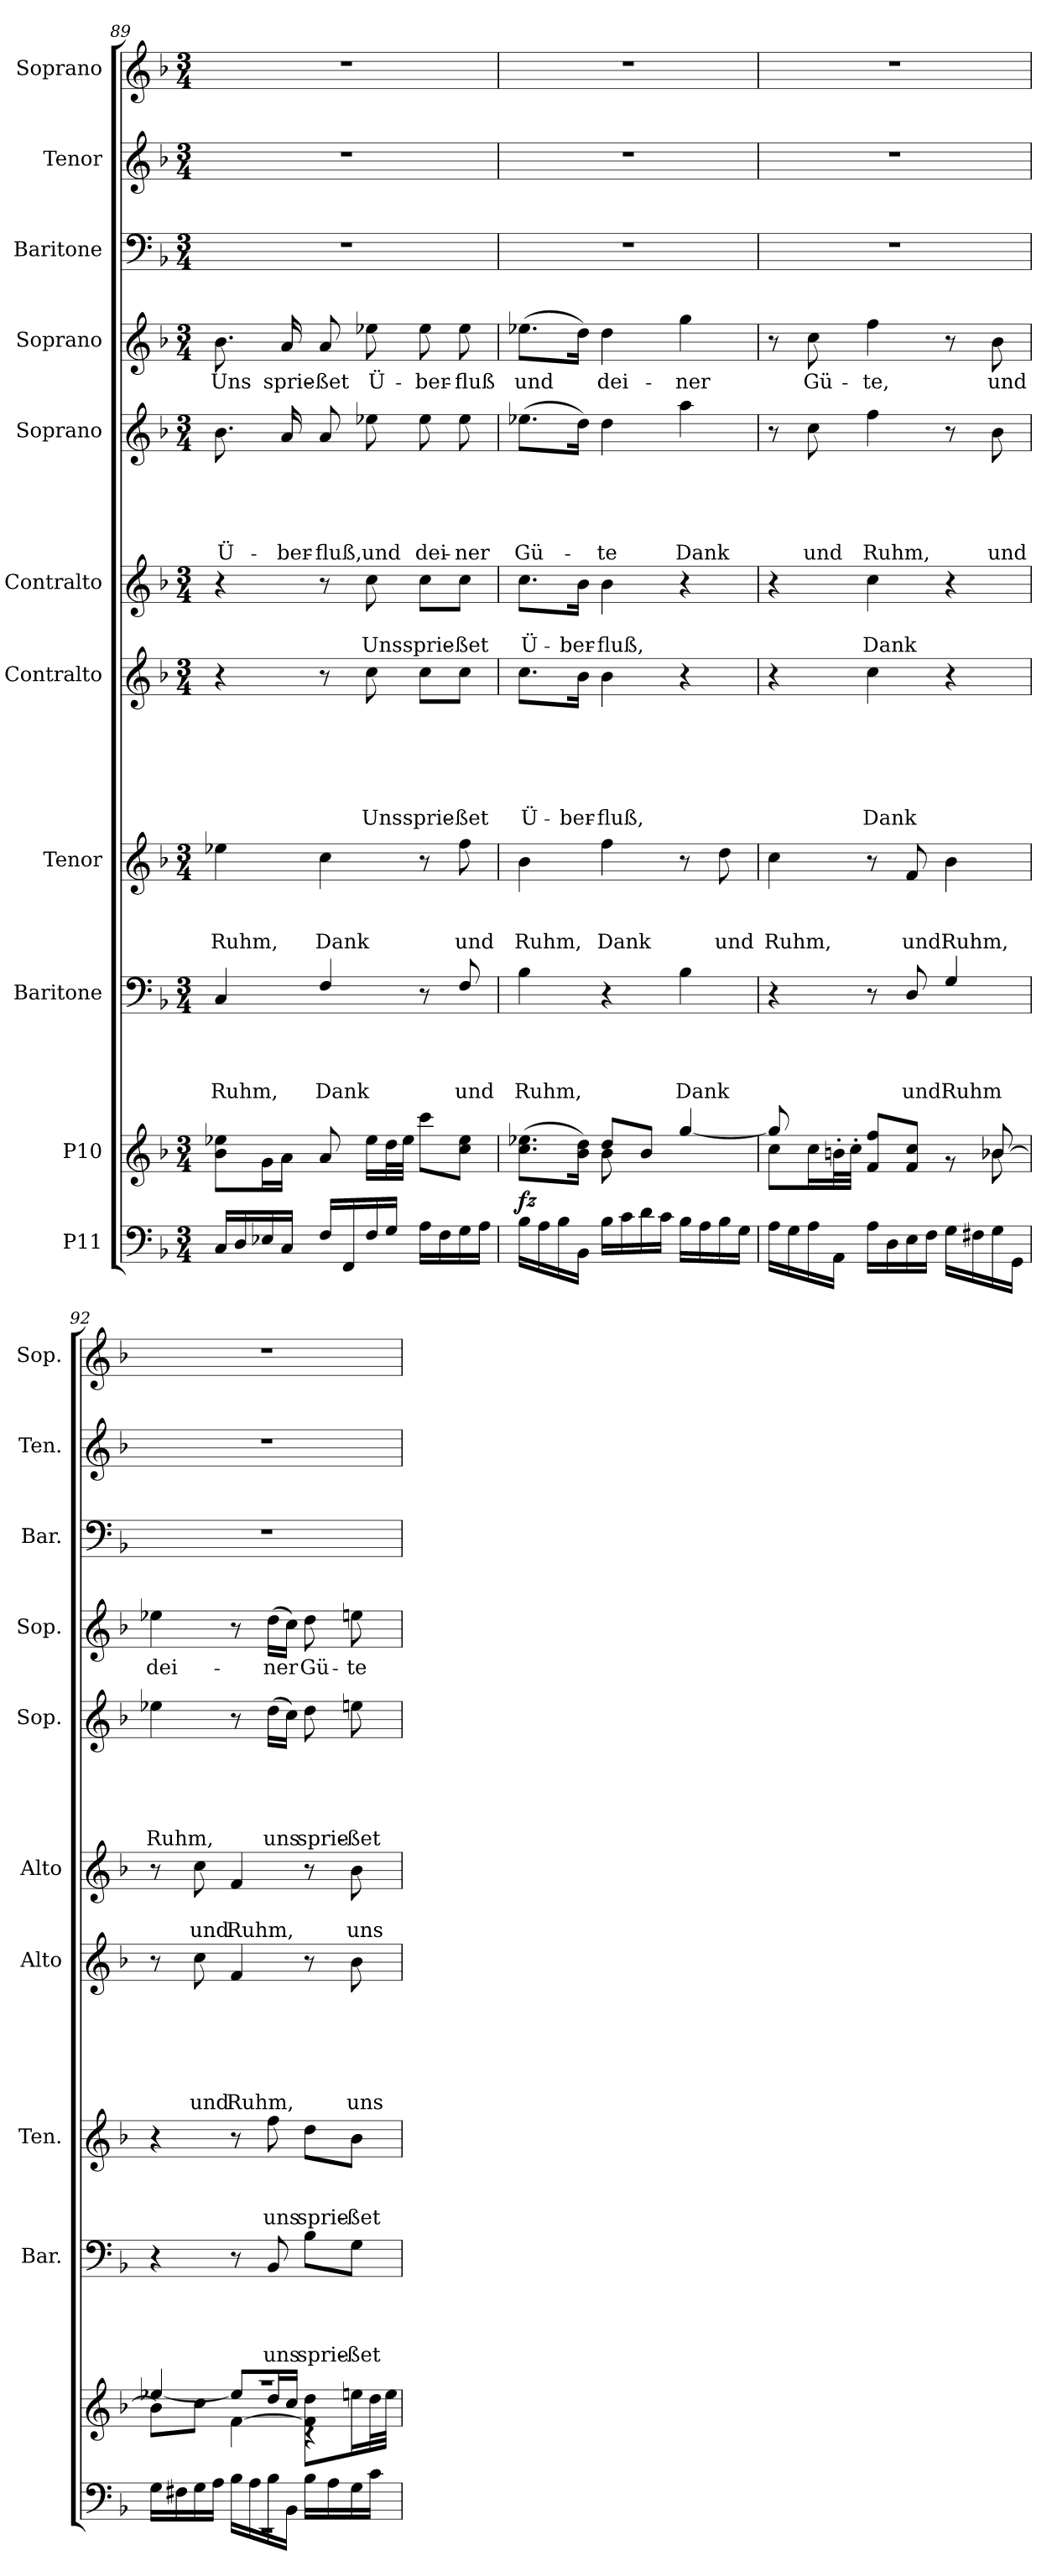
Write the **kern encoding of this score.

**kern	**dynam	**kern	**kern	**text	**text	**text	**text	**kern	**text	**text	**text	**kern	**text	**text	**text	**text	**text	**text	**kern	**text	**text	**kern	**text	**text	**text	**text	**text	**kern	**text	**kern	**kern	**kern
*part11	*part11	*part10	*part9	*part9	*part9	*part9	*part9	*part8	*part8	*part8	*part8	*part7	*part7	*part7	*part7	*part7	*part7	*part7	*part6	*part6	*part6	*part5	*part5	*part5	*part5	*part5	*part5	*part4	*part4	*part3	*part2	*part1
*staff11	*staff11	*staff10	*staff9	*staff9	*staff9	*staff9	*staff9	*staff8	*staff8	*staff8	*staff8	*staff7	*staff7	*staff7	*staff7	*staff7	*staff7	*staff7	*staff6	*staff6	*staff6	*staff5	*staff5	*staff5	*staff5	*staff5	*staff5	*staff4	*staff4	*staff3	*staff2	*staff1
*I"P11	*	*I"P10	*I"Baritone	*	*	*	*	*I"Tenor	*	*	*	*I"Contralto	*	*	*	*	*	*	*I"Contralto	*	*	*I"Soprano	*	*	*	*	*	*I"Soprano	*	*I"Baritone	*I"Tenor	*I"Soprano
*	*	*	*I'Bar.	*	*	*	*	*I'Ten.	*	*	*	*I'Alto	*	*	*	*	*	*	*I'Alto	*	*	*I'Sop.	*	*	*	*	*	*I'Sop.	*	*I'Bar.	*I'Ten.	*I'Sop.
*clefF4	*	*clefG2	*clefF4	*	*	*	*	*clefG2	*	*	*	*clefG2	*	*	*	*	*	*	*clefG2	*	*	*clefG2	*	*	*	*	*	*clefG2	*	*clefF4	*clefG2	*clefG2
*	*	*	*	*	*	*	*	*ITrd7c12	*	*	*	*	*	*	*	*	*	*	*	*	*	*	*	*	*	*	*	*	*	*	*ITrd7c12	*
*k[b-]	*	*k[b-]	*k[b-]	*	*	*	*	*k[b-]	*	*	*	*k[b-]	*	*	*	*	*	*	*k[b-]	*	*	*k[b-]	*	*	*	*	*	*k[b-]	*	*k[b-]	*k[b-]	*k[b-]
*F:	*	*F:	*F:	*	*	*	*	*F:	*	*	*	*F:	*	*	*	*	*	*	*F:	*	*	*F:	*	*	*	*	*	*F:	*	*F:	*F:	*F:
*M3/4	*	*M3/4	*M3/4	*	*	*	*	*M3/4	*	*	*	*M3/4	*	*	*	*	*	*	*M3/4	*	*	*M3/4	*	*	*	*	*	*M3/4	*	*M3/4	*M3/4	*M3/4
=89	=89	=89	=89	=89	=89	=89	=89	=89	=89	=89	=89	=89	=89	=89	=89	=89	=89	=89	=89	=89	=89	=89	=89	=89	=89	=89	=89	=89	=89	=89	=89	=89
*^	*	*^	*	*	*	*	*	*	*	*	*	*	*	*	*	*	*	*	*	*	*	*	*	*	*	*	*	*	*	*	*	*
*	*	*	*	*^	*	*	*	*	*	*	*	*	*	*	*	*	*	*	*	*	*	*	*	*	*	*	*	*	*	*	*	*	*	*
!	!	!	!	!	!	!	!	!	!	!LO:LY:b	!	!	!	!LO:LY:b	!	!	!	!	!	!	!	!	!	!	!	!	!	!	!	!LO:LY:b	!	!LO:LY:b	!	!	!
16C/LL	2.ryy	.	2.ryy	2.ryy	8b-\ 8ee-X\L	4C/	.	.	.	Ruhm,	4e-X\	.	.	Ruhm,	4r	.	.	.	.	.	.	4r	.	.	8.b-\	.	.	.	.	Ü-	8.b-\	Uns	2.r	2.r	2.r
16D/	.	.	.	.	.	.	.	.	.	.	.	.	.	.	.	.	.	.	.	.	.	.	.	.	.	.	.	.	.	.	.	.	.	.	.
16E-X/	.	.	.	.	16g\L	.	.	.	.	.	.	.	.	.	.	.	.	.	.	.	.	.	.	.	.	.	.	.	.	.	.	.	.	.	.
!	!	!	!	!	!	!	!	!	!	!	!	!	!	!	!	!	!	!	!	!	!	!	!	!	!	!	!	!	!	!LO:LY:b	!	!LO:LY:b	!	!	!
16C/JJ	.	.	.	.	16a\JJ	.	.	.	.	.	.	.	.	.	.	.	.	.	.	.	.	.	.	.	16a/	.	.	.	.	-ber-	16a/	sprie-	.	.	.
!	!	!	!	!	!	!	!	!	!	!LO:LY:b	!	!	!	!LO:LY:b	!	!	!	!	!	!	!	!	!	!	!	!	!	!	!	!LO:LY:b	!	!LO:LY:b	!	!	!
16F/LL	.	.	.	.	8a/	4F/	.	.	.	Dank	4c\	.	.	Dank	8r	.	.	.	.	.	.	8r	.	.	8a/	.	.	.	.	-fluß,	8a/	-ßet	.	.	.
16FF/	.	.	.	.	.	.	.	.	.	.	.	.	.	.	.	.	.	.	.	.	.	.	.	.	.	.	.	.	.	.	.	.	.	.	.
!	!	!	!	!	!	!	!	!	!	!	!	!	!	!	!	!	!	!	!	!	!LO:LY:b	!	!	!LO:LY:b	!	!	!	!	!	!LO:LY:b	!	!LO:LY:b	!	!	!
16F/	.	.	.	.	16ee-\LL	.	.	.	.	.	.	.	.	.	8cc\	.	.	.	.	.	Uns	8cc\	.	Uns	8ee-X\	.	.	.	.	und	8ee-X\	Ü-	.	.	.
16G/JJ	.	.	.	.	32dd\L	.	.	.	.	.	.	.	.	.	.	.	.	.	.	.	.	.	.	.	.	.	.	.	.	.	.	.	.	.	.
.	.	.	.	.	32ee-\JJJ	.	.	.	.	.	.	.	.	.	.	.	.	.	.	.	.	.	.	.	.	.	.	.	.	.	.	.	.	.	.
!	!	!	!	!	!	!	!	!	!	!	!	!	!	!	!	!	!	!	!	!	!LO:LY:b	!	!	!LO:LY:b	!	!	!	!	!	!LO:LY:b	!	!LO:LY:b	!	!	!
16A\LL	.	.	.	.	8ccc\L	8r	.	.	.	.	8r	.	.	.	8cc\L	.	.	.	.	.	sprie-	8cc\L	.	sprie-	8ee-\	.	.	.	.	dei-	8ee-\	-ber-	.	.	.
16F\	.	.	.	.	.	.	.	.	.	.	.	.	.	.	.	.	.	.	.	.	.	.	.	.	.	.	.	.	.	.	.	.	.	.	.
!	!	!	!	!	!	!	!	!	!	!LO:LY:b	!	!	!	!LO:LY:b	!	!	!	!	!	!	!LO:LY:b	!	!	!LO:LY:b	!	!	!	!	!	!LO:LY:b	!	!LO:LY:b	!	!	!
16G\	.	.	.	.	8cc\ 8ee-\J	8F/	.	.	.	und	8f\	.	.	und	8cc\J	.	.	.	.	.	-ßet	8cc\J	.	-ßet	8ee-\	.	.	.	.	-ner	8ee-\	-fluß	.	.	.
16A\JJ	.	.	.	.	.	.	.	.	.	.	.	.	.	.	.	.	.	.	.	.	.	.	.	.	.	.	.	.	.	.	.	.	.	.	.
!!LO:PB:g=z
=90	=90	=90	=90	=90	=90	=90	=90	=90	=90	=90	=90	=90	=90	=90	=90	=90	=90	=90	=90	=90	=90	=90	=90	=90	=90	=90	=90	=90	=90	=90	=90	=90	=90	=90	=90
!	!	!LO:DY:a	!	!	!	!	!	!	!	!LO:LY:b	!	!	!	!LO:LY:b	!	!	!	!	!	!	!LO:LY:b	!	!	!LO:LY:b	!	!	!	!	!	!LO:LY:b	!	!LO:LY:b	!	!	!
16B-\LL	2.ryy	fz	2.ryy	4ryy	(>8.cc\ 8.ee-X\L	4B-\	.	.	.	Ruhm,	4B-\	.	.	Ruhm,	8.cc\L	.	.	.	.	.	Ü-	8.cc\L	.	Ü-	(>8.ee-X\L	.	.	.	.	Gü-	(>8.ee-X\L	und	2.r	2.r	2.r
16A\	.	.	.	.	.	.	.	.	.	.	.	.	.	.	.	.	.	.	.	.	.	.	.	.	.	.	.	.	.	.	.	.	.	.	.
16B-\	.	.	.	.	.	.	.	.	.	.	.	.	.	.	.	.	.	.	.	.	.	.	.	.	.	.	.	.	.	.	.	.	.	.	.
!	!	!	!	!	!	!	!	!	!	!	!	!	!	!	!	!	!	!	!	!	!LO:LY:b	!	!	!LO:LY:b	!	!	!	!	!	!	!	!	!	!	!
16BB-\JJ	.	.	.	.	16b-\ 16dd\Jk)	.	.	.	.	.	.	.	.	.	16b-\Jk	.	.	.	.	.	-ber-	16b-\Jk	.	-ber-	16dd\Jk)	.	.	.	.	.	16dd\Jk)	.	.	.	.
!	!	!	!	!	!	!	!	!	!	!	!	!	!	!LO:LY:b	!	!	!	!	!	!	!LO:LY:b	!	!	!LO:LY:b	!	!	!	!	!	!LO:LY:b	!	!LO:LY:b	!	!	!
16B-\LL	.	.	.	8b-\	8dd/L	4r	.	.	.	.	4f\	.	.	Dank	4b-\	.	.	.	.	.	-fluß,	4b-\	.	-fluß,	4dd\	.	.	.	.	-te	4dd\	dei-	.	.	.
16c\	.	.	.	.	.	.	.	.	.	.	.	.	.	.	.	.	.	.	.	.	.	.	.	.	.	.	.	.	.	.	.	.	.	.	.
16d\	.	.	.	8ryy	8b-/J	.	.	.	.	.	.	.	.	.	.	.	.	.	.	.	.	.	.	.	.	.	.	.	.	.	.	.	.	.	.
16c\JJ	.	.	.	.	.	.	.	.	.	.	.	.	.	.	.	.	.	.	.	.	.	.	.	.	.	.	.	.	.	.	.	.	.	.	.
!	!	!	!	!	!	!	!	!	!	!LO:LY:b	!	!	!	!	!	!	!	!	!	!	!	!	!	!	!	!	!	!	!	!LO:LY:b	!	!LO:LY:b	!	!	!
16B-\LL	.	.	.	[>4gg/	4gg/	4B-\	.	.	.	Dank	8r	.	.	.	4r	.	.	.	.	.	.	4r	.	.	4aa\	.	.	.	.	Dank	4gg\	-ner	.	.	.
16A\	.	.	.	.	.	.	.	.	.	.	.	.	.	.	.	.	.	.	.	.	.	.	.	.	.	.	.	.	.	.	.	.	.	.	.
!	!	!	!	!	!	!	!	!	!	!	!	!	!	!LO:LY:b	!	!	!	!	!	!	!	!	!	!	!	!	!	!	!	!	!	!	!	!	!
16B-\	.	.	.	.	.	.	.	.	.	.	8d\	.	.	und	.	.	.	.	.	.	.	.	.	.	.	.	.	.	.	.	.	.	.	.	.
16G\JJ	.	.	.	.	.	.	.	.	.	.	.	.	.	.	.	.	.	.	.	.	.	.	.	.	.	.	.	.	.	.	.	.	.	.	.
=91	=91	=91	=91	=91	=91	=91	=91	=91	=91	=91	=91	=91	=91	=91	=91	=91	=91	=91	=91	=91	=91	=91	=91	=91	=91	=91	=91	=91	=91	=91	=91	=91	=91	=91	=91
!	!	!	!	!	!	!	!	!	!	!	!	!	!	!LO:LY:b	!	!	!	!	!	!	!	!	!	!	!	!	!	!	!	!	!	!	!	!	!
16A\LL	2.ryy	.	2.ryy	8gg/]	8cc\L	4r	.	.	.	.	4c\	.	.	Ruhm,	4r	.	.	.	.	.	.	4r	.	.	8r	.	.	.	.	.	8r	.	2.r	2.r	2.r
16G\	.	.	.	.	.	.	.	.	.	.	.	.	.	.	.	.	.	.	.	.	.	.	.	.	.	.	.	.	.	.	.	.	.	.	.
!	!	!	!	!	!	!	!	!	!	!	!	!	!	!	!	!	!	!	!	!	!	!	!	!	!	!	!	!	!	!LO:LY:b	!	!LO:LY:b	!	!	!
16A\	.	.	.	2ryy	16cc\L	.	.	.	.	.	.	.	.	.	.	.	.	.	.	.	.	.	.	.	8cc\	.	.	.	.	und	8cc\	Gü-	.	.	.
16AA\JJ	.	.	.	.	32bn'>\L	.	.	.	.	.	.	.	.	.	.	.	.	.	.	.	.	.	.	.	.	.	.	.	.	.	.	.	.	.	.
.	.	.	.	.	32cc'>\JJJ	.	.	.	.	.	.	.	.	.	.	.	.	.	.	.	.	.	.	.	.	.	.	.	.	.	.	.	.	.	.
!	!	!	!	!	!	!	!	!	!	!	!	!	!	!	!	!	!	!	!	!	!LO:LY:b	!	!	!LO:LY:b	!	!	!	!	!	!LO:LY:b	!	!LO:LY:b	!	!	!
16A\LL	.	.	.	.	8f/ 8ff/L	8r	.	.	.	.	8r	.	.	.	4cc\	.	.	.	.	.	Dank	4cc\	.	Dank	4ff\	.	.	.	.	Ruhm,	4ff\	-te,	.	.	.
16D\	.	.	.	.	.	.	.	.	.	.	.	.	.	.	.	.	.	.	.	.	.	.	.	.	.	.	.	.	.	.	.	.	.	.	.
!	!	!	!	!	!	!	!	!	!	!LO:LY:b	!	!	!	!LO:LY:b	!	!	!	!	!	!	!	!	!	!	!	!	!	!	!	!	!	!	!	!	!
16E\	.	.	.	.	8f/ 8cc/J	8D/	.	.	.	und	8F/	.	.	und	.	.	.	.	.	.	.	.	.	.	.	.	.	.	.	.	.	.	.	.	.
16F\JJ	.	.	.	.	.	.	.	.	.	.	.	.	.	.	.	.	.	.	.	.	.	.	.	.	.	.	.	.	.	.	.	.	.	.	.
!	!	!	!	!	!	!	!	!	!	!LO:LY:b	!	!	!	!LO:LY:b	!	!	!	!	!	!	!	!	!	!	!	!	!	!	!	!	!	!	!	!	!
16G\LL	.	.	.	.	8r	4G/	.	.	.	Ruhm	4B-\	.	.	Ruhm,	4r	.	.	.	.	.	.	4r	.	.	8r	.	.	.	.	.	8r	.	.	.	.
16F#X\	.	.	.	.	.	.	.	.	.	.	.	.	.	.	.	.	.	.	.	.	.	.	.	.	.	.	.	.	.	.	.	.	.	.	.
!	!	!	!	!	!	!	!	!	!	!	!	!	!	!	!	!	!	!	!	!	!	!	!	!	!	!	!	!	!	!LO:LY:b	!	!LO:LY:b	!	!	!
16G\	.	.	.	8b-X\	[<8b-X/	.	.	.	.	.	.	.	.	.	.	.	.	.	.	.	.	.	.	.	8b-\	.	.	.	.	und	8b-\	und	.	.	.
16GG\JJ	.	.	.	.	.	.	.	.	.	.	.	.	.	.	.	.	.	.	.	.	.	.	.	.	.	.	.	.	.	.	.	.	.	.	.
=92	=92	=92	=92	=92	=92	=92	=92	=92	=92	=92	=92	=92	=92	=92	=92	=92	=92	=92	=92	=92	=92	=92	=92	=92	=92	=92	=92	=92	=92	=92	=92	=92	=92	=92	=92
!	!LO:N:vis=1	!	!LO:N:vis=1	!	!	!	!	!	!	!	!	!	!	!	!	!	!	!	!	!	!	!	!	!	!	!	!	!	!	!LO:LY:b	!	!LO:LY:b	!LO:N:vis=1	!LO:N:vis=1	!LO:N:vis=1
16G\LL	2.rEE	.	2.raa	[>4ee-X/	8b-\L]	4r	.	.	.	.	4r	.	.	.	8r	.	.	.	.	.	.	8r	.	.	4ee-X\	.	.	.	.	Ruhm,	4ee-X\	dei-	2.r	2.r	2.r
16F#X\	.	.	.	.	.	.	.	.	.	.	.	.	.	.	.	.	.	.	.	.	.	.	.	.	.	.	.	.	.	.	.	.	.	.	.
!	!	!	!	!	!	!	!	!	!	!	!	!	!	!	!	!	!	!	!	!	!LO:LY:b	!	!	!LO:LY:b	!	!	!	!	!	!	!	!	!	!	!
16G\	.	.	.	.	8cc\J	.	.	.	.	.	.	.	.	.	8cc\	.	.	.	.	.	und	8cc\	.	und	.	.	.	.	.	.	.	.	.	.	.
16A\JJ	.	.	.	.	.	.	.	.	.	.	.	.	.	.	.	.	.	.	.	.	.	.	.	.	.	.	.	.	.	.	.	.	.	.	.
!	!	!	!	!	!	!	!	!	!	!	!	!	!	!	!	!	!	!	!	!	!LO:LY:b	!	!	!LO:LY:b	!	!	!	!	!	!	!	!	!	!	!
16B-\LL	.	.	.	8ee-/L]	[<4f\	8r	.	.	.	.	8r	.	.	.	4f/	.	.	.	.	.	Ruhm,	4f/	.	Ruhm,	8r	.	.	.	.	.	8r	.	.	.	.
16A\	.	.	.	.	.	.	.	.	.	.	.	.	.	.	.	.	.	.	.	.	.	.	.	.	.	.	.	.	.	.	.	.	.	.	.
!	!	!	!	!	!	!	!	!	!	!LO:LY:b	!	!	!	!LO:LY:b	!	!	!	!	!	!	!	!	!	!	!	!	!	!	!	!LO:LY:b	!	!LO:LY:b	!	!	!
16B-\	.	.	.	16dd/L	.	8BB-/	.	.	.	uns	8f\	.	.	uns	.	.	.	.	.	.	.	.	.	.	(>16dd\LL	.	.	.	.	uns	(>16dd\LL	-ner	.	.	.
16BB-\JJ	.	.	.	16cc/JJ	.	.	.	.	.	.	.	.	.	.	.	.	.	.	.	.	.	.	.	.	16cc\JJ)	.	.	.	.	.	16cc\JJ)	.	.	.	.
!	!	!	!	!	!	!	!	!	!	!LO:LY:b	!	!	!	!LO:LY:b	!	!	!	!	!	!	!	!	!	!	!	!	!	!	!	!LO:LY:b	!	!LO:LY:b	!	!	!
16B-\LL	.	.	.	4rc	8f\] 8dd\L	8B-\L	.	.	.	sprie-	8d\L	.	.	sprie-	8r	.	.	.	.	.	.	8r	.	.	8dd\	.	.	.	.	sprie-	8dd\	Gü-	.	.	.
16A\	.	.	.	.	.	.	.	.	.	.	.	.	.	.	.	.	.	.	.	.	.	.	.	.	.	.	.	.	.	.	.	.	.	.	.
!	!	!	!	!	!	!	!	!	!	!LO:LY:b	!	!	!	!LO:LY:b	!	!	!	!	!	!	!LO:LY:b	!	!	!LO:LY:b	!	!	!	!	!	!LO:LY:b	!	!LO:LY:b	!	!	!
16G\	.	.	.	.	16een\L	8G\J	.	.	.	-ßet	8B-\J	.	.	-ßet	8b-\	.	.	.	.	.	uns	8b-\	.	uns	8een\	.	.	.	.	-ßet	8een\	-te	.	.	.
16c\JJ	.	.	.	.	32dd\L	.	.	.	.	.	.	.	.	.	.	.	.	.	.	.	.	.	.	.	.	.	.	.	.	.	.	.	.	.	.
.	.	.	.	.	32ee\JJJ	.	.	.	.	.	.	.	.	.	.	.	.	.	.	.	.	.	.	.	.	.	.	.	.	.	.	.	.	.	.
*v	*v	*	*	*	*	*	*	*	*	*	*	*	*	*	*	*	*	*	*	*	*	*	*	*	*	*	*	*	*	*	*	*	*	*	*
*	*	*v	*v	*v	*	*	*	*	*	*	*	*	*	*	*	*	*	*	*	*	*	*	*	*	*	*	*	*	*	*	*	*	*	*
=	=	=	=	=	=	=	=	=	=	=	=	=	=	=	=	=	=	=	=	=	=	=	=	=	=	=	=	=	=	=	=	=
*-	*-	*-	*-	*-	*-	*-	*-	*-	*-	*-	*-	*-	*-	*-	*-	*-	*-	*-	*-	*-	*-	*-	*-	*-	*-	*-	*-	*-	*-	*-	*-	*-
